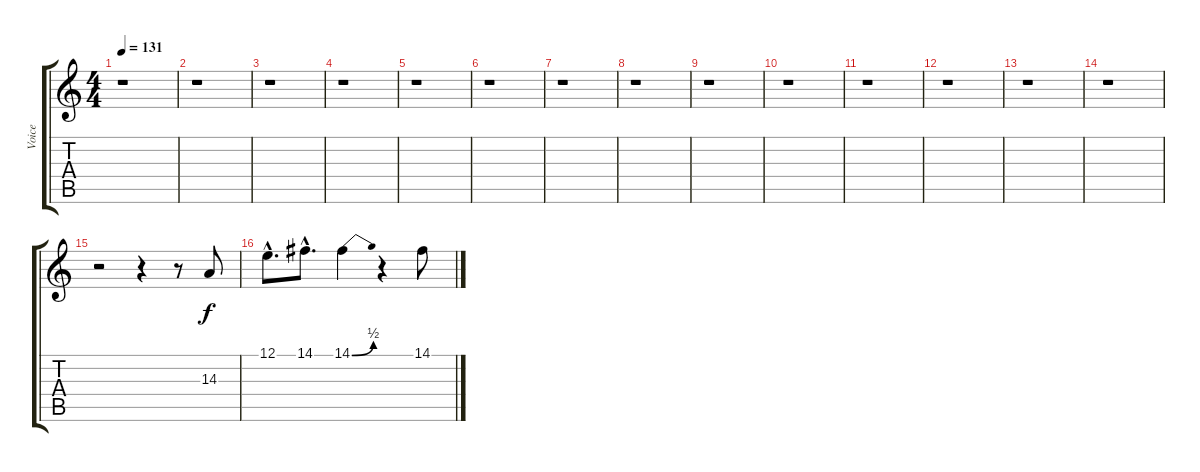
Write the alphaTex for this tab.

\track ("Voice" "Voice") {instrument synthvoice}
\staff {score tabs}
\tuning (E4 B3 G3 D3 A2 E2) {hide}
\ts (4 4)
\tempo 131
\clef g2
\ks c
r.1{dy f} |
r.1 |
r.1 |
r.1 |
r.1 |
r.1 |
r.1 |
r.1 |
r.1 |
r.1 |
r.1 |
r.1 |
r.1 |
r.1 |
r.2 r.4 r.8 14.3.8 |
12.1{hac}.8{d} 14.1{hac}.8{d} 14.1{be (bend 0 0 60 2)}.4 r.4 14.1.8
